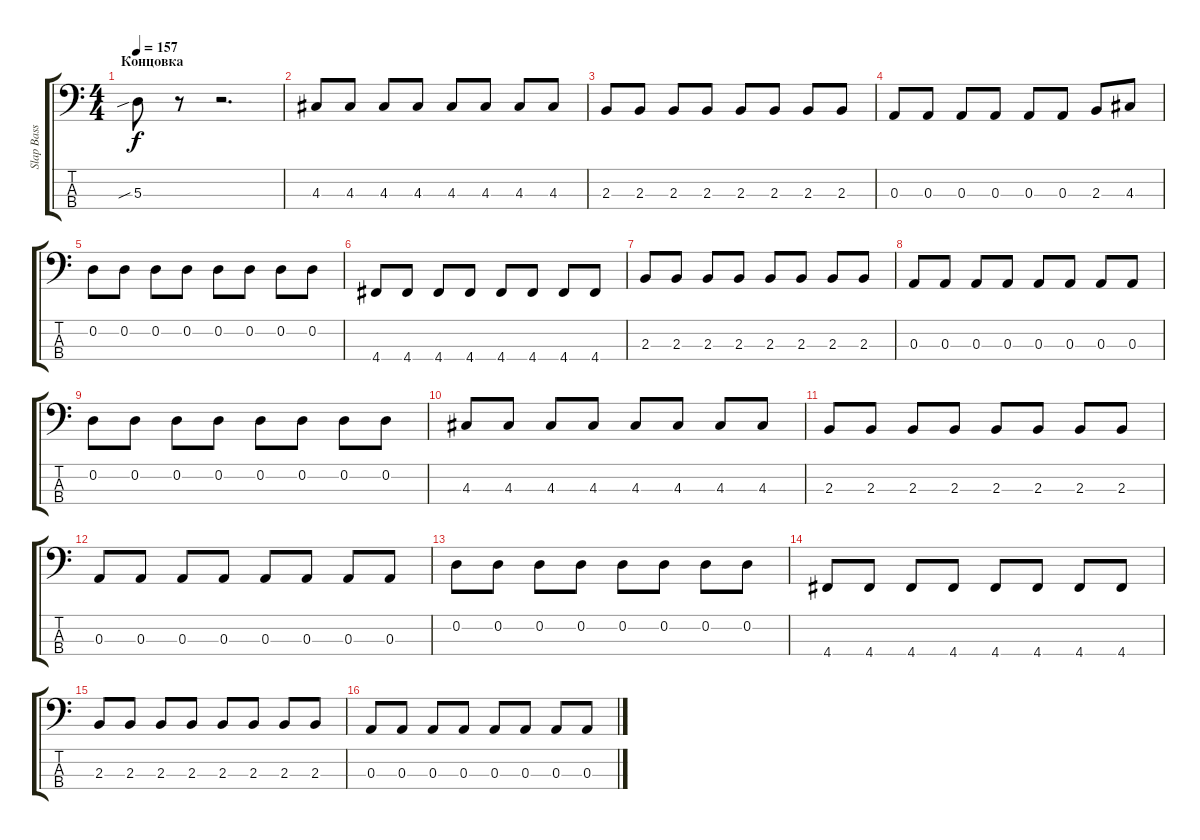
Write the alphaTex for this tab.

\track ("Slap Bass" "Slap Bass") {instrument slapbass2}
\staff {score tabs}
\tuning (G2 D2 A1 D1) {hide}
\ts (4 4)
\section ("" "Концовка")
\tempo 157
\clef f4
\ks c
5.3{sib}.8{dy f} r.8 r.2{d} |
4.3.8 4.3.8 4.3.8 4.3.8 4.3.8 4.3.8 4.3.8 4.3.8 |
2.3.8 2.3.8 2.3.8 2.3.8 2.3.8 2.3.8 2.3.8 2.3.8 |
0.3.8 0.3.8 0.3.8 0.3.8 0.3.8 0.3.8 2.3.8 4.3.8 |
0.2.8 0.2.8 0.2.8 0.2.8 0.2.8 0.2.8 0.2.8 0.2.8 |
4.4.8 4.4.8 4.4.8 4.4.8 4.4.8 4.4.8 4.4.8 4.4.8 |
2.3.8 2.3.8 2.3.8 2.3.8 2.3.8 2.3.8 2.3.8 2.3.8 |
0.3.8 0.3.8 0.3.8 0.3.8 0.3.8 0.3.8 0.3.8 0.3.8 |
0.2.8 0.2.8 0.2.8 0.2.8 0.2.8 0.2.8 0.2.8 0.2.8 |
4.3.8 4.3.8 4.3.8 4.3.8 4.3.8 4.3.8 4.3.8 4.3.8 |
2.3.8 2.3.8 2.3.8 2.3.8 2.3.8 2.3.8 2.3.8 2.3.8 |
0.3.8 0.3.8 0.3.8 0.3.8 0.3.8 0.3.8 0.3.8 0.3.8 |
0.2.8 0.2.8 0.2.8 0.2.8 0.2.8 0.2.8 0.2.8 0.2.8 |
4.4.8 4.4.8 4.4.8 4.4.8 4.4.8 4.4.8 4.4.8 4.4.8 |
2.3.8 2.3.8 2.3.8 2.3.8 2.3.8 2.3.8 2.3.8 2.3.8 |
0.3.8 0.3.8 0.3.8 0.3.8 0.3.8 0.3.8 0.3.8 0.3.8
